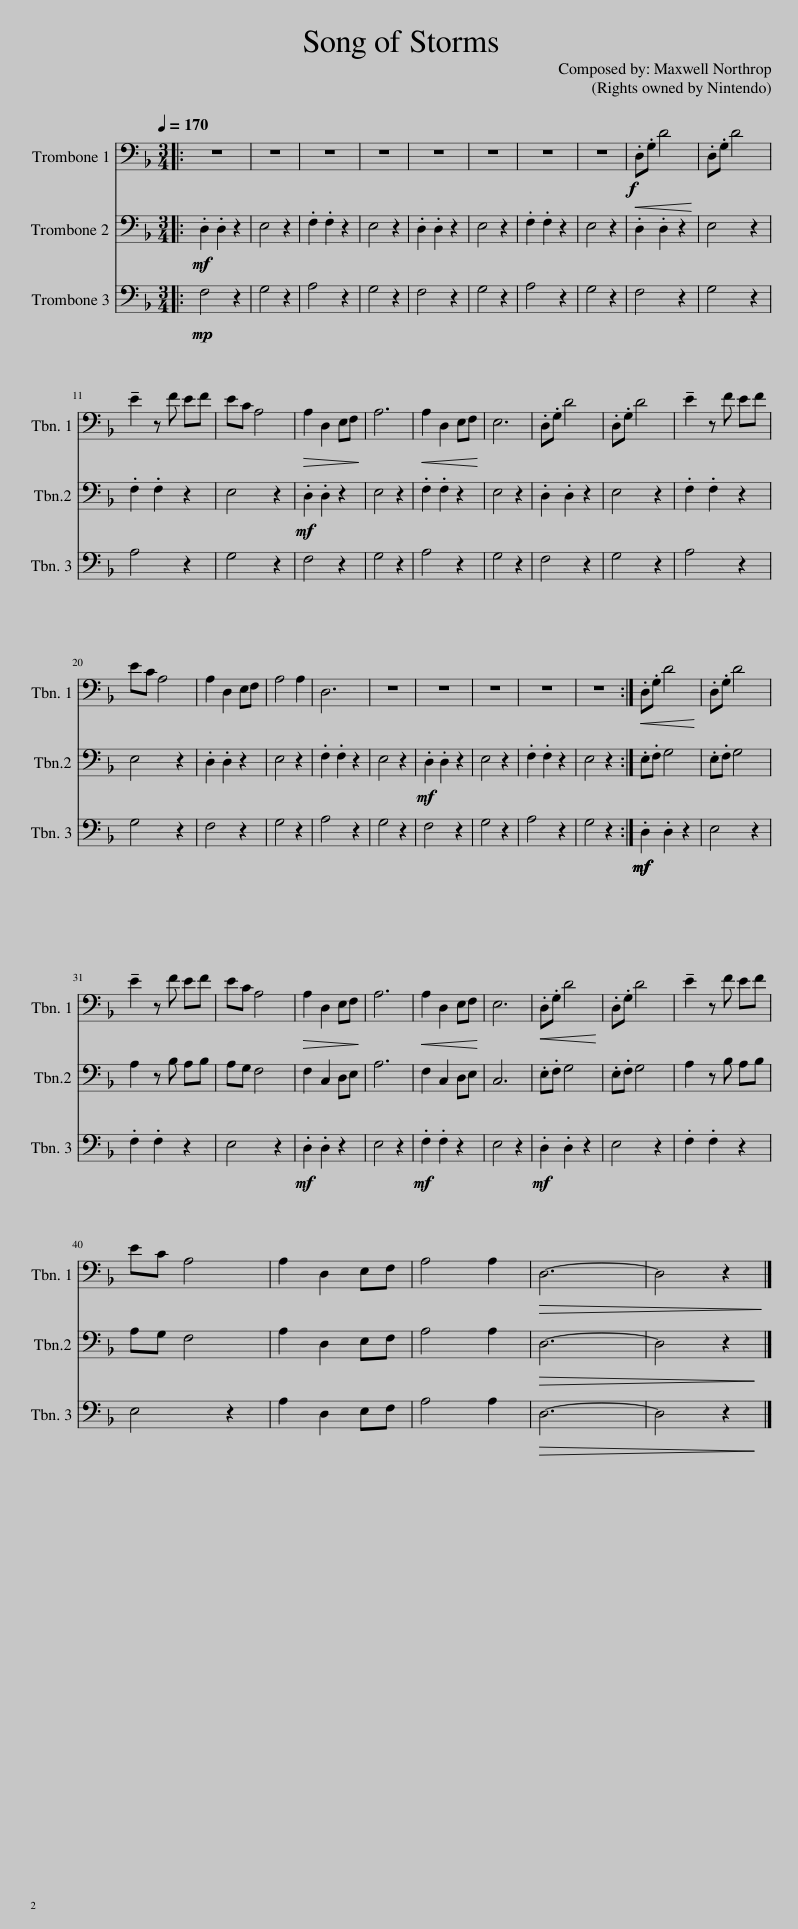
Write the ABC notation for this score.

X:1
%%score 1 2 3
L:1/8
Q:1/4=170
M:3/4
I:linebreak $
K:F
V:1 bass
V:2 bass
V:3 bass
V:1
|: z6 | z6 | z6 | z6 | z6 | %5
 z6 | z6 |!f! z6 |!<(! .D,.G, D4!<)! | .D,.G, D4 |$ %10
 !tenuto!E2 z F EF | EC A,4 |!>(! A,2 D,2 E,F,!>)! | A,6 |!<(! A,2 D,2 E,F,!<)! | %15
 E,6 | .D,.G, D4 | .D,.G, D4 | !tenuto!E2 z F EF |$ EC A,4 | %20
 A,2 D,2 E,F, | A,4 A,2 | D,6 | z6 | z6 | %25
 z6 | z6 | z6 :|!<(! .D,.G, D4!<)! | .D,.G, D4 |$ %30
 !tenuto!E2 z F EF | EC A,4 |!>(! A,2 D,2 E,F,!>)! | A,6 |!<(! A,2 D,2 E,F,!<)! | %35
 E,6 |!<(! .D,.G, D4!<)! | .D,.G, D4 | !tenuto!E2 z F EF |$ EC A,4 | %40
 A,2 D,2 E,F, | A,4 A,2 |!>(! D,6-!>)! | D,4 z2 |] %44
V:2
|:!mf! .D,2 .D,2 z2 | E,4 z2 | .F,2 .F,2 z2 | E,4 z2 | .D,2 .D,2 z2 | %5
 E,4 z2 | .F,2 .F,2 z2 | E,4 z2 | .D,2 .D,2 z2 | E,4 z2 |$ %10
 .F,2 .F,2 z2 | E,4 z2 |!mf! .D,2 .D,2 z2 | E,4 z2 | .F,2 .F,2 z2 | %15
 E,4 z2 | .D,2 .D,2 z2 | E,4 z2 | .F,2 .F,2 z2 |$ E,4 z2 | %20
 .D,2 .D,2 z2 | E,4 z2 | .F,2 .F,2 z2 | E,4 z2 |!mf! .D,2 .D,2 z2 | %25
 E,4 z2 | .F,2 .F,2 z2 | E,4 z2 :| .E,.F, G,4 | .E,.F, G,4 |$ %30
 A,2 z B, A,B, | A,G, F,4 | F,2 C,2 D,E, | A,6 | F,2 C,2 D,E, | %35
 C,6 | .E,.F, G,4 | .E,.F, G,4 | A,2 z B, A,B, |$ A,G, F,4 | %40
 A,2 D,2 E,F, | A,4 A,2 |!>(! D,6-!>)! | D,4 z2 |] %44
V:3
|:!mp! F,4 z2 | G,4 z2 | A,4 z2 | G,4 z2 | F,4 z2 | %5
 G,4 z2 | A,4 z2 | G,4 z2 | F,4 z2 | G,4 z2 |$ %10
 A,4 z2 | G,4 z2 | F,4 z2 | G,4 z2 | A,4 z2 | %15
 G,4 z2 | F,4 z2 | G,4 z2 | A,4 z2 |$ G,4 z2 | %20
 F,4 z2 | G,4 z2 | A,4 z2 | G,4 z2 | F,4 z2 | %25
 G,4 z2 | A,4 z2 | G,4 z2 :|!mf!!mf! .D,2 .D,2 z2 | E,4 z2 |$ %30
 .F,2 .F,2 z2 | E,4 z2 |!mf! .D,2 .D,2 z2 | E,4 z2 |!mf! .F,2 .F,2 z2 | %35
 E,4 z2 |!mf! .D,2 .D,2 z2 | E,4 z2 | .F,2 .F,2 z2 |$ E,4 z2 | %40
 A,2 D,2 E,F, | A,4 A,2 |!>(! D,6-!>)! | D,4 z2 |] %44
